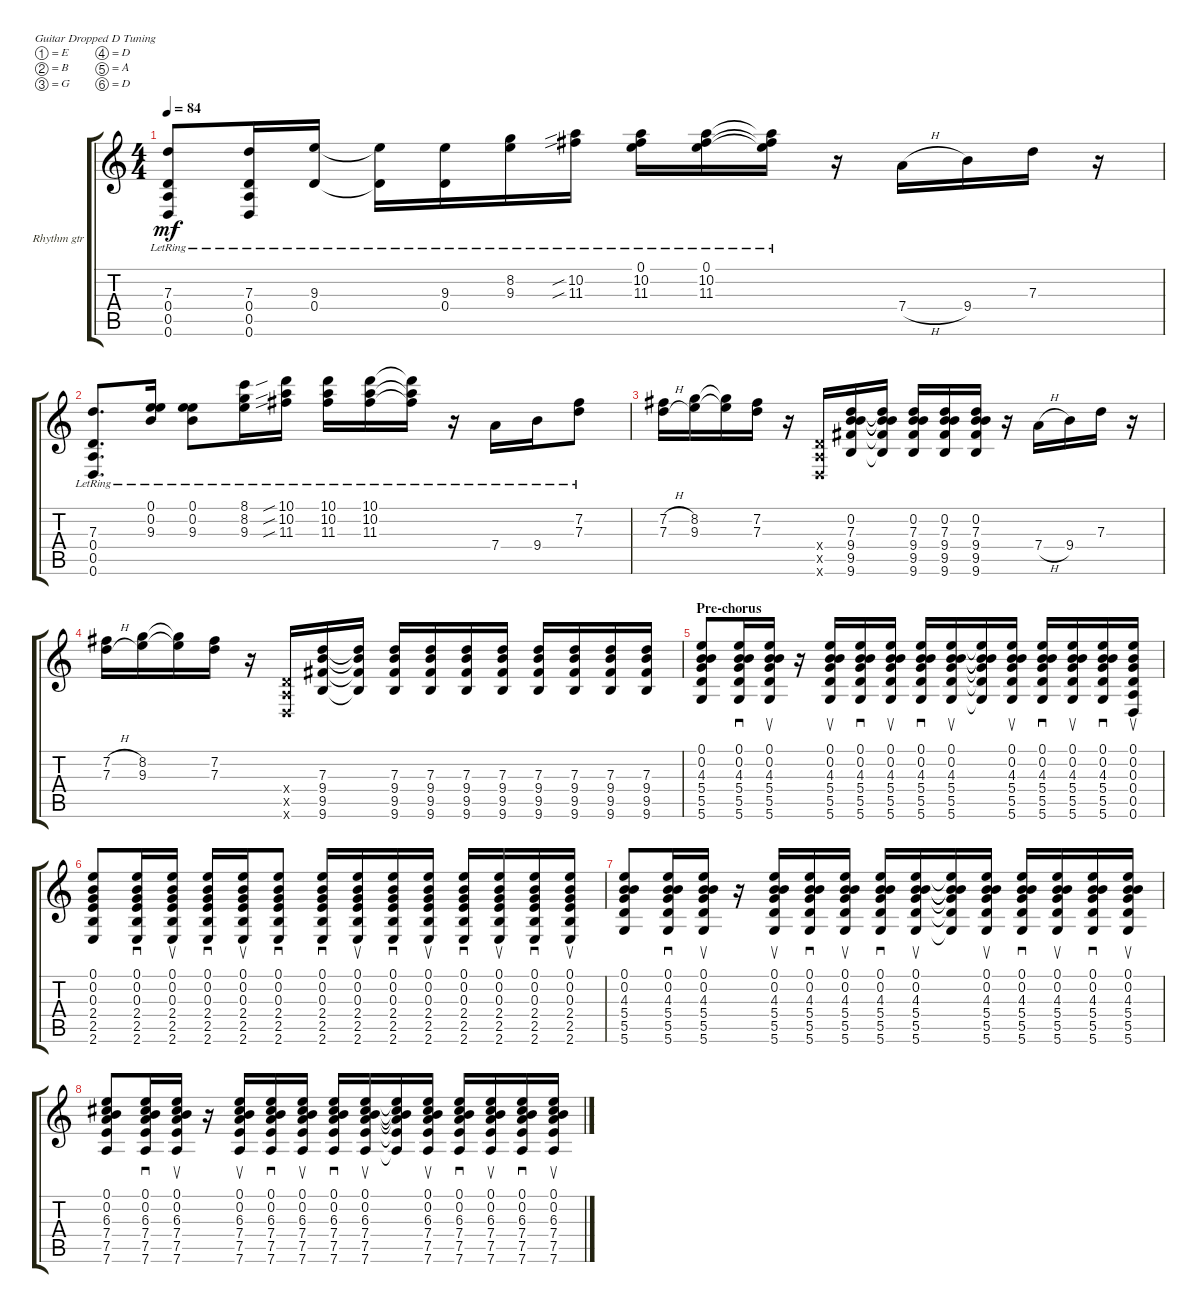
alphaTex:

\bracketExtendMode groupsimilarinstruments
\firstSystemTrackNameOrientation horizontal
\otherSystemsTrackNameOrientation horizontal
\track ("Rhythm gtr. (clean) - Gary Lucas" "Rhythm gtr") {instrument electricguitarclean}
\staff {score tabs}
\tuning (E4 B3 G3 D3 A2 D2)
\ts (4 4)
\tempo 84
\clef g2
\ks c
(7.3{lr} 0.4{lr} 0.5{lr} 0.6{lr}).8{dy mf} (7.3{lr} 0.4{lr} 0.5{lr} 0.6{lr}).16 (9.3{lr} 0.4{lr}).16 (9.3{lr t} 0.4{lr t}).16 (9.3{lr} 0.4{lr}).16 (8.2{lr} 9.3{lr}).16 (10.2{sib lr} 11.3{sib lr}).16 (10.2{lr} 11.3{lr} 0.1{lr}).16 (10.2{lr} 11.3{lr} 0.1{lr}).16 (10.2{lr t} 11.3{lr t} 0.1{lr t}).16 r.16 7.4{h}.16 9.4.16 7.3.16 r.16 |
(7.3{lr} 0.4{lr} 0.5{lr} 0.6{lr}).8{d} (0.1{lr} 9.3{lr} 0.2{lr}).16 (0.1{lr} 9.3{lr} 0.2{lr}).8 (8.1{lr} 8.2{lr} 9.3{lr}).16 (10.1{sib lr} 10.2{sib lr} 11.3{sib lr}).16 (10.1{lr} 10.2{lr} 11.3{lr}).16 (10.1{lr} 10.2{lr} 11.3{lr}).16 (10.1{lr t} 10.2{lr t} 11.3{lr t}).16 r.16 7.4{lr}.16 9.4{lr}.16 (7.2{lr} 7.3{lr}).8 |
(7.2{h} 7.3{h}).16 (8.2 9.3).16 (8.2{t} 9.3{t}).16 (7.2 7.3).16 r.16 (0.4{x} 0.5{x} 0.6{x}).16 (7.3 0.2 9.4 9.5 9.6).16 (7.3{t} 0.2{t} 9.4{t} 9.5{t} 9.6{t}).16 (7.3 0.2 9.4 9.5 9.6).16 (7.3 0.2 9.4 9.5 9.6).16 (7.3 0.2 9.4 9.5 9.6).16 r.16 7.4{h}.16 9.4.16 7.3.16 r.16 |
(7.2{h} 7.3{h}).16 (8.2 9.3).16 (8.2{t} 9.3{t}).16 (7.2 7.3).16 r.16 (0.4{x} 0.5{x} 0.6{x}).16 (7.3 9.4 9.5 9.6).16 (7.3{t} 9.4{t} 9.5{t} 9.6{t}).16 (7.3 9.4 9.5 9.6).16 (7.3 9.4 9.5 9.6).16 (7.3 9.4 9.5 9.6).16 (7.3 9.4 9.5 9.6).16 (7.3 9.4 9.5 9.6).16 (7.3 9.4 9.5 9.6).16 (7.3 9.4 9.5 9.6).16 (7.3 9.4 9.5 9.6).16 |
\section ("" "Pre-chorus")
(5.6 5.5 5.4 4.3 0.2 0.1).8 (5.6 5.5 5.4 4.3 0.2 0.1).16{sd} (5.6 5.5 5.4 4.3 0.2 0.1).16{su} r.16 (5.6 5.5 5.4 4.3 0.2 0.1).16{su} (5.6 5.5 5.4 4.3 0.2 0.1).16{sd} (5.6 5.5 5.4 4.3 0.2 0.1).16{su} (5.6 5.5 5.4 4.3 0.2 0.1).16{sd} (5.6 5.5 5.4 4.3 0.2 0.1).16{su} (5.6{t} 5.5{t} 5.4{t} 4.3{t} 0.2{t} 0.1{t}).16 (5.6 5.5 5.4 4.3 0.2 0.1).16{su} (5.6 5.5 5.4 4.3 0.2 0.1).16{sd} (5.6 5.5 5.4 4.3 0.2 0.1).16{su} (5.6 5.5 5.4 4.3 0.2 0.1).16{sd} (0.6 0.5 0.4 0.3 0.2 0.1).16{su} |
(2.6 2.5 2.4 0.3 0.2 0.1).8 (2.6 2.5 2.4 0.3 0.2 0.1).16{sd} (2.6 2.5 2.4 0.3 0.2 0.1).16{su} (2.6 2.5 2.4 0.3 0.2 0.1).16{sd} (2.6 2.5 2.4 0.3 0.2 0.1).16{su} (2.6 2.5 2.4 0.3 0.2 0.1).8{sd} (2.6 2.5 2.4 0.3 0.2 0.1).16{sd} (2.6 2.5 2.4 0.3 0.2 0.1).16{su} (2.6 2.5 2.4 0.3 0.2 0.1).16{sd} (2.6 2.5 2.4 0.3 0.2 0.1).16{su} (2.6 2.5 2.4 0.3 0.2 0.1).16{sd} (2.6 2.5 2.4 0.3 0.2 0.1).16{su} (2.6 2.5 2.4 0.3 0.2 0.1).16{sd} (2.6 2.5 2.4 0.3 0.2 0.1).16{su} |
(5.6 5.5 5.4 4.3 0.2 0.1).8 (5.6 5.5 5.4 4.3 0.2 0.1).16{sd} (5.6 5.5 5.4 4.3 0.2 0.1).16{su} r.16 (5.6 5.5 5.4 4.3 0.2 0.1).16{su} (5.6 5.5 5.4 4.3 0.2 0.1).16{sd} (5.6 5.5 5.4 4.3 0.2 0.1).16{su} (5.6 5.5 5.4 4.3 0.2 0.1).16{sd} (5.6 5.5 5.4 4.3 0.2 0.1).16{su} (5.6{t} 5.5{t} 5.4{t} 4.3{t} 0.2{t} 0.1{t}).16 (5.6 5.5 5.4 4.3 0.2 0.1).16{su} (5.6 5.5 5.4 4.3 0.2 0.1).16{sd} (5.6 5.5 5.4 4.3 0.2 0.1).16{su} (5.6 5.5 5.4 4.3 0.2 0.1).16{sd} (5.6 5.5 5.4 4.3 0.2 0.1).16{su} |
(7.6 7.5 7.4 6.3 0.2 0.1).8 (7.6 7.5 7.4 6.3 0.2 0.1).16{sd} (7.6 7.5 7.4 6.3 0.2 0.1).16{su} r.16 (7.6 7.5 7.4 6.3 0.2 0.1).16{su} (7.6 7.5 7.4 6.3 0.2 0.1).16{sd} (7.6 7.5 7.4 6.3 0.2 0.1).16{su} (7.6 7.5 7.4 6.3 0.2 0.1).16{sd} (7.6 7.5 7.4 6.3 0.2 0.1).16{su} (7.6{t} 7.5{t} 7.4{t} 6.3{t} 0.2{t} 0.1{t}).16 (7.6 7.5 7.4 6.3 0.2 0.1).16{su} (7.6 7.5 7.4 6.3 0.2 0.1).16{sd} (7.6 7.5 7.4 6.3 0.2 0.1).16{su} (7.6 7.5 7.4 6.3 0.2 0.1).16{sd} (7.6 7.5 7.4 6.3 0.2 0.1).16{su}
